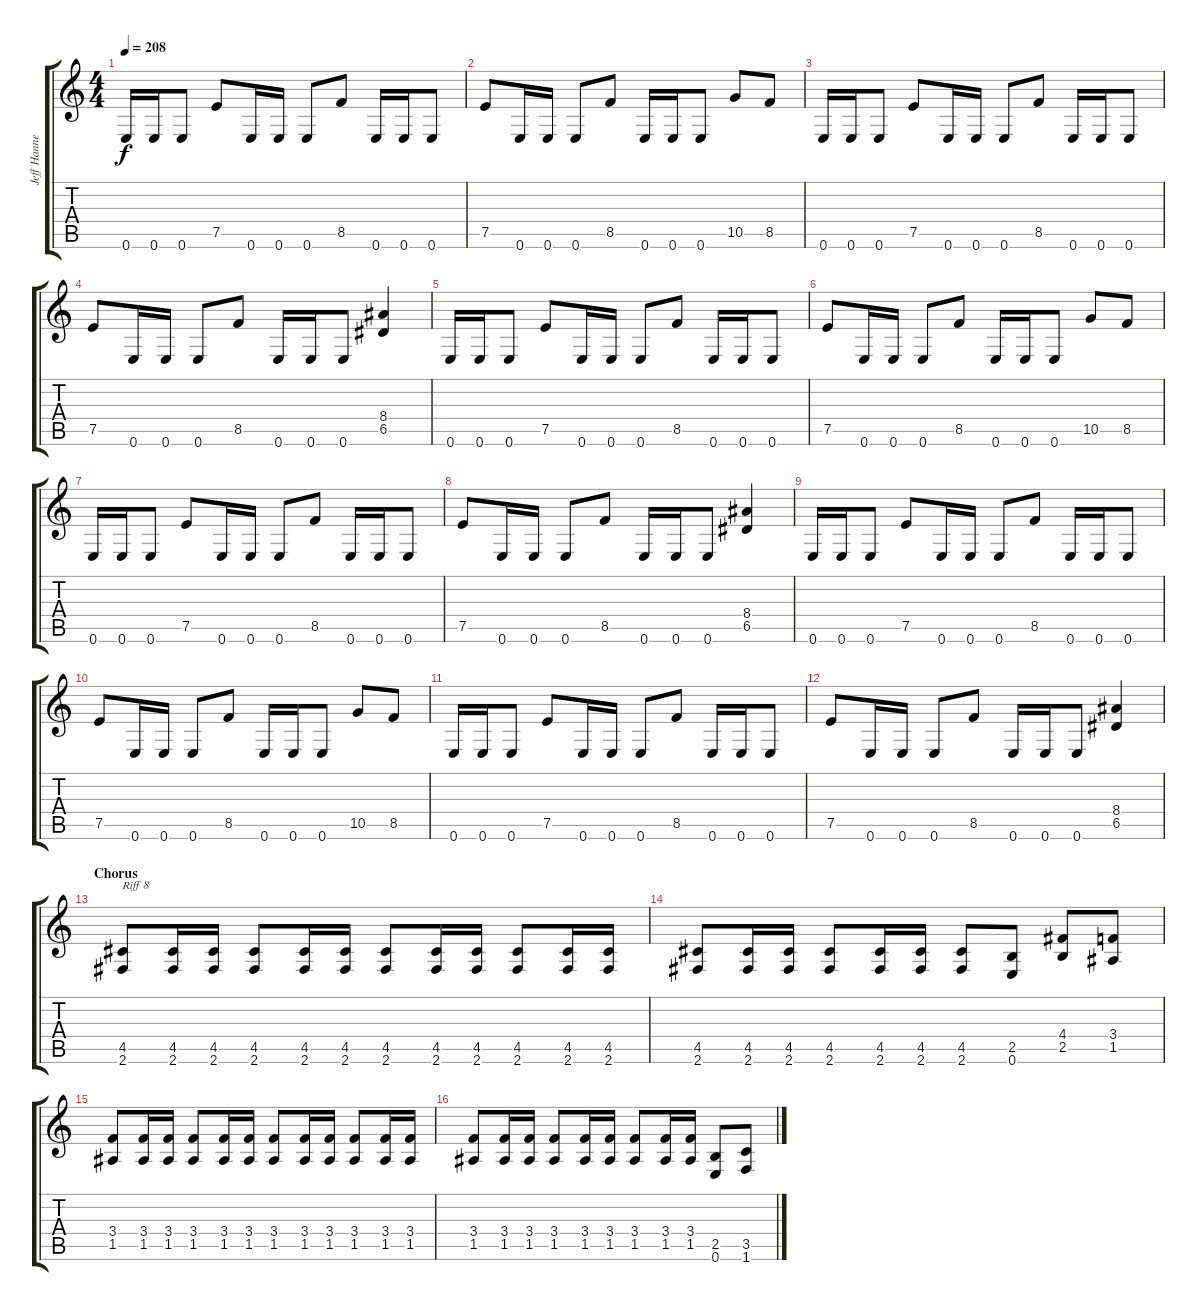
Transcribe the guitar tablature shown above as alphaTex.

\track ("Jeff Hannemann" "Jeff Hanne") {instrument distortionguitar}
\staff {score tabs}
\tuning (E4 B3 G3 D3 A2 E2) {hide}
\ts (4 4)
\tempo 208
\clef g2
\ks c
0.6.16{dy f} 0.6.16 0.6.8 7.5.8 0.6.16 0.6.16 0.6.8 8.5.8 0.6.16 0.6.16 0.6.8 |
7.5.8 0.6.16 0.6.16 0.6.8 8.5.8 0.6.16 0.6.16 0.6.8 10.5.8 8.5.8 |
0.6.16 0.6.16 0.6.8 7.5.8 0.6.16 0.6.16 0.6.8 8.5.8 0.6.16 0.6.16 0.6.8 |
7.5.8 0.6.16 0.6.16 0.6.8 8.5.8 0.6.16 0.6.16 0.6.8 (8.4 6.5).4 |
0.6.16 0.6.16 0.6.8 7.5.8 0.6.16 0.6.16 0.6.8 8.5.8 0.6.16 0.6.16 0.6.8 |
7.5.8 0.6.16 0.6.16 0.6.8 8.5.8 0.6.16 0.6.16 0.6.8 10.5.8 8.5.8 |
0.6.16 0.6.16 0.6.8 7.5.8 0.6.16 0.6.16 0.6.8 8.5.8 0.6.16 0.6.16 0.6.8 |
7.5.8 0.6.16 0.6.16 0.6.8 8.5.8 0.6.16 0.6.16 0.6.8 (8.4 6.5).4 |
0.6.16 0.6.16 0.6.8 7.5.8 0.6.16 0.6.16 0.6.8 8.5.8 0.6.16 0.6.16 0.6.8 |
7.5.8 0.6.16 0.6.16 0.6.8 8.5.8 0.6.16 0.6.16 0.6.8 10.5.8 8.5.8 |
0.6.16 0.6.16 0.6.8 7.5.8 0.6.16 0.6.16 0.6.8 8.5.8 0.6.16 0.6.16 0.6.8 |
7.5.8 0.6.16 0.6.16 0.6.8 8.5.8 0.6.16 0.6.16 0.6.8 (8.4 6.5).4 |
\section ("" "Chorus")
(4.5 2.6).8{txt "Riff 8"} (4.5 2.6).16 (4.5 2.6).16 (4.5 2.6).8 (4.5 2.6).16 (4.5 2.6).16 (4.5 2.6).8 (4.5 2.6).16 (4.5 2.6).16 (4.5 2.6).8 (4.5 2.6).16 (4.5 2.6).16 |
(4.5 2.6).8 (4.5 2.6).16 (4.5 2.6).16 (4.5 2.6).8 (4.5 2.6).16 (4.5 2.6).16 (4.5 2.6).8 (2.5 0.6).8 (4.4 2.5).8 (3.4 1.5).8 |
(3.4 1.5).8 (3.4 1.5).16 (3.4 1.5).16 (3.4 1.5).8 (3.4 1.5).16 (3.4 1.5).16 (3.4 1.5).8 (3.4 1.5).16 (3.4 1.5).16 (3.4 1.5).8 (3.4 1.5).16 (3.4 1.5).16 |
(3.4 1.5).8 (3.4 1.5).16 (3.4 1.5).16 (3.4 1.5).8 (3.4 1.5).16 (3.4 1.5).16 (3.4 1.5).8 (3.4 1.5).16 (3.4 1.5).16 (2.5 0.6).8 (3.5 1.6).8
